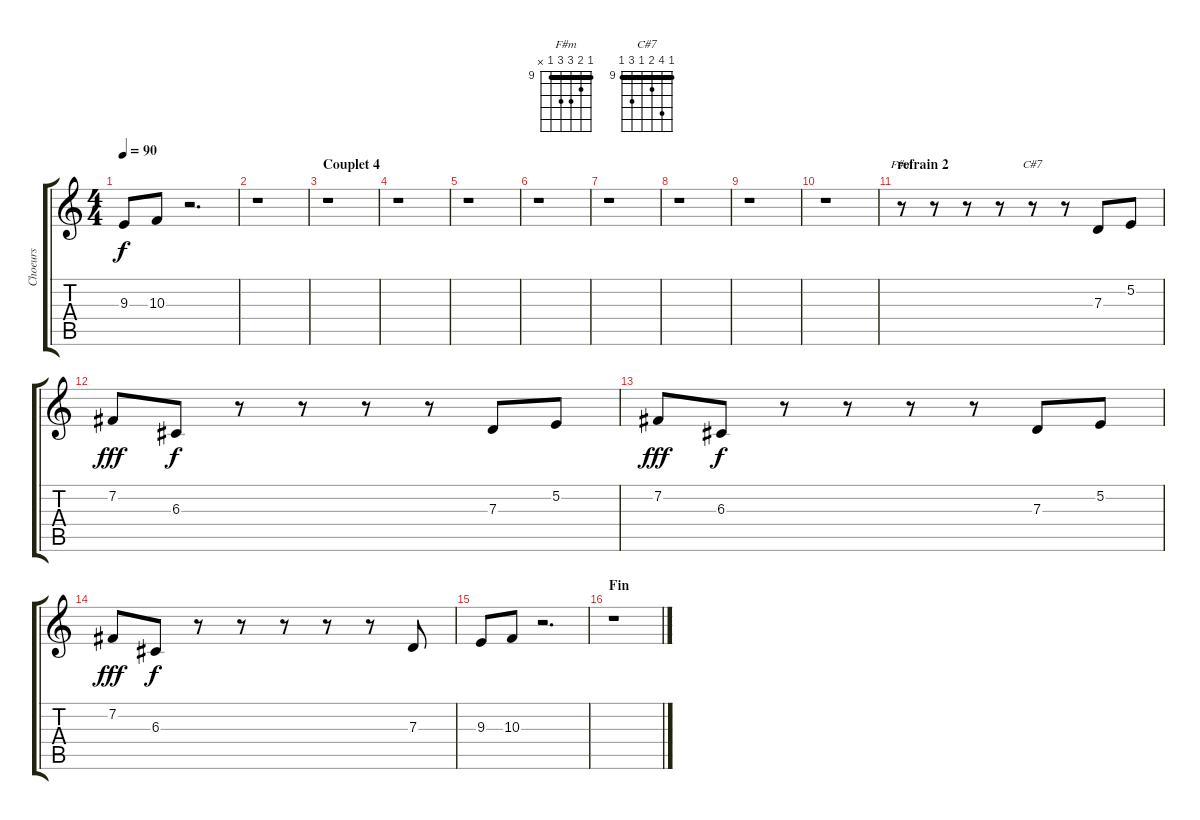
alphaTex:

\track ("Choeurs" "Choeurs") {instrument clarinet}
\staff {score tabs}
\tuning (E4 B3 G3 D3 A2 E2) {hide}
\chord ("F#m" 9 10 11 11 9 x) {firstfret 9 barre 9}
\chord ("C#7" 9 12 10 9 11 9) {firstfret 9 barre 9}
\ts (4 4)
\tempo 90
\clef g2
\ks c
9.3.8{dy f} 10.3.8 r.2{d} |
r.1 |
\section ("" "Couplet 4")
r.1 |
r.1 |
r.1 |
r.1 |
r.1 |
r.1 |
r.1 |
r.1 |
\section ("" "refrain 2")
r.8{ch "F#m"} r.8 r.8 r.8 r.8{ch "C#7"} r.8 7.3.8 5.2.8 |
7.2.8{dy fff} 6.3.8{dy f} r.8 r.8 r.8 r.8 7.3.8 5.2.8 |
7.2.8{dy fff} 6.3.8{dy f} r.8 r.8 r.8 r.8 7.3.8 5.2.8 |
7.2.8{dy fff} 6.3.8{dy f} r.8 r.8 r.8 r.8 r.8 7.3.8 |
9.3.8 10.3.8 r.2{d} |
\section ("" "Fin")
r.1
